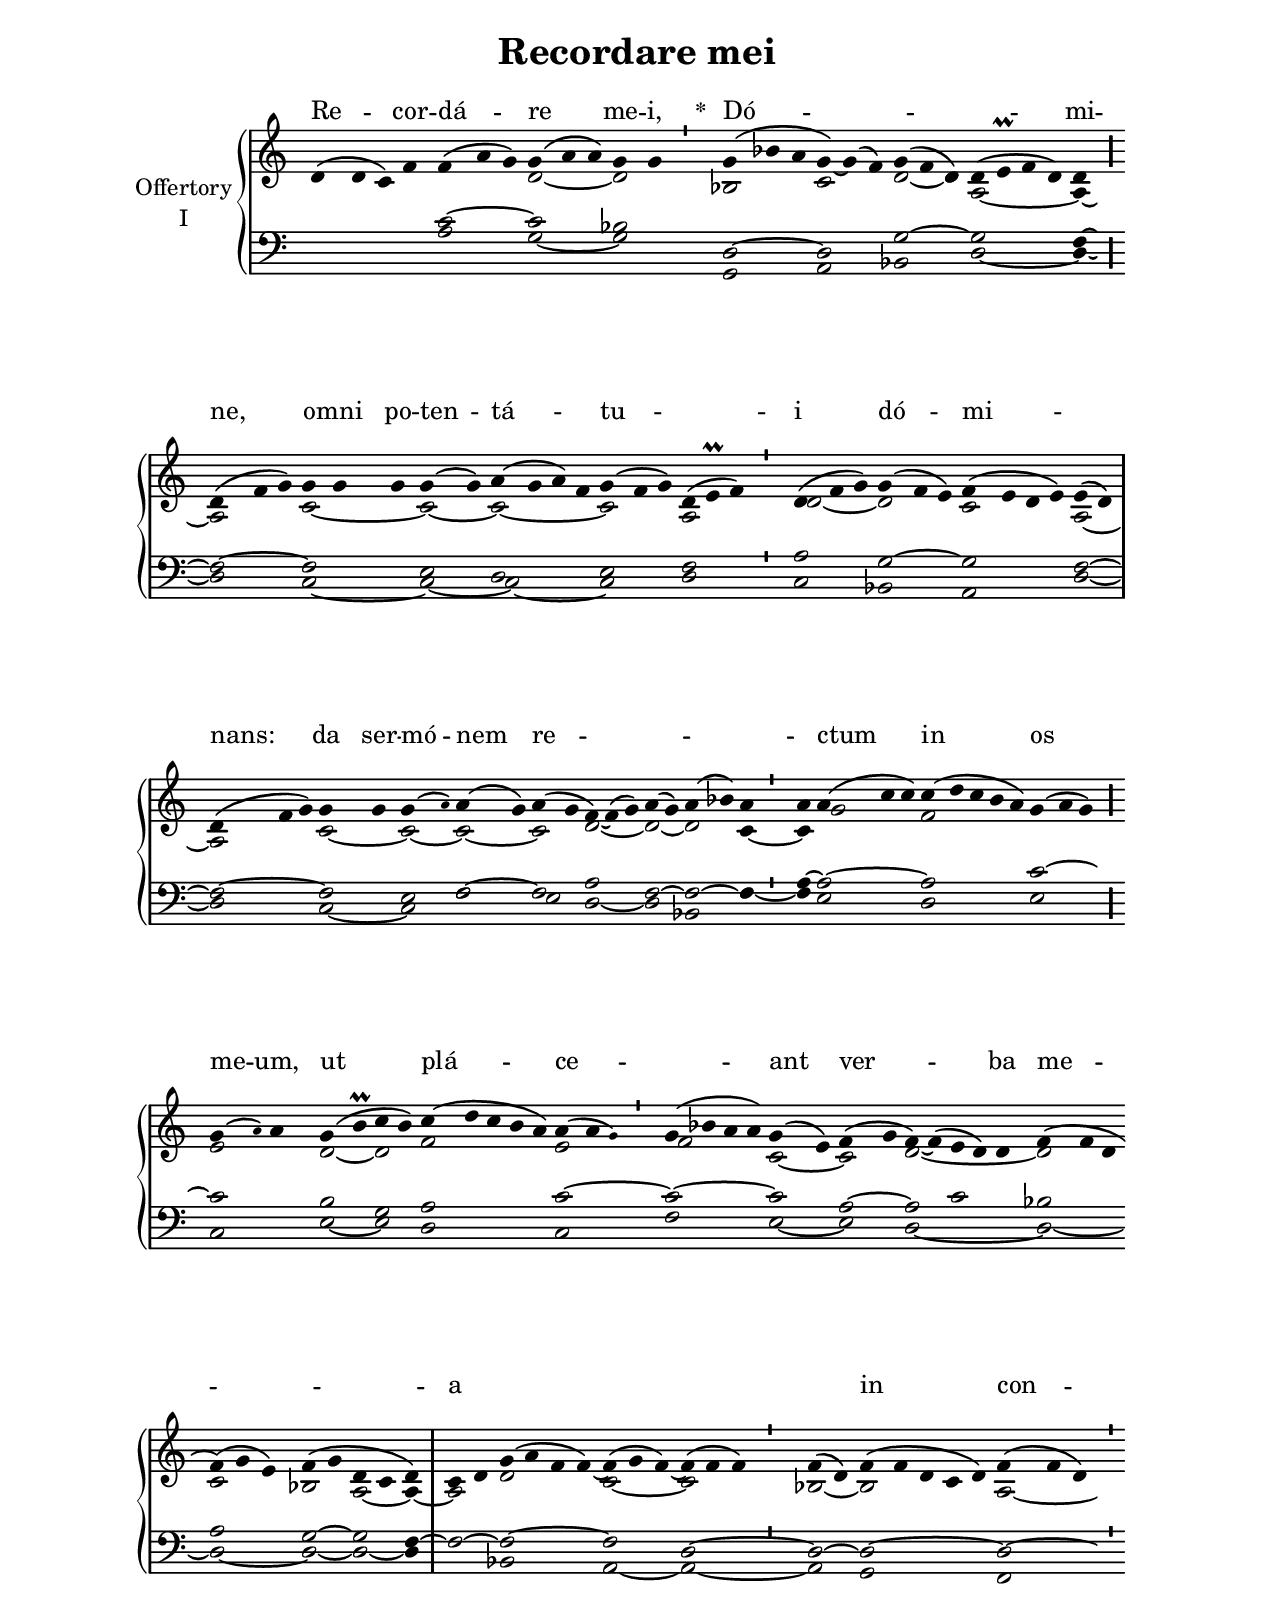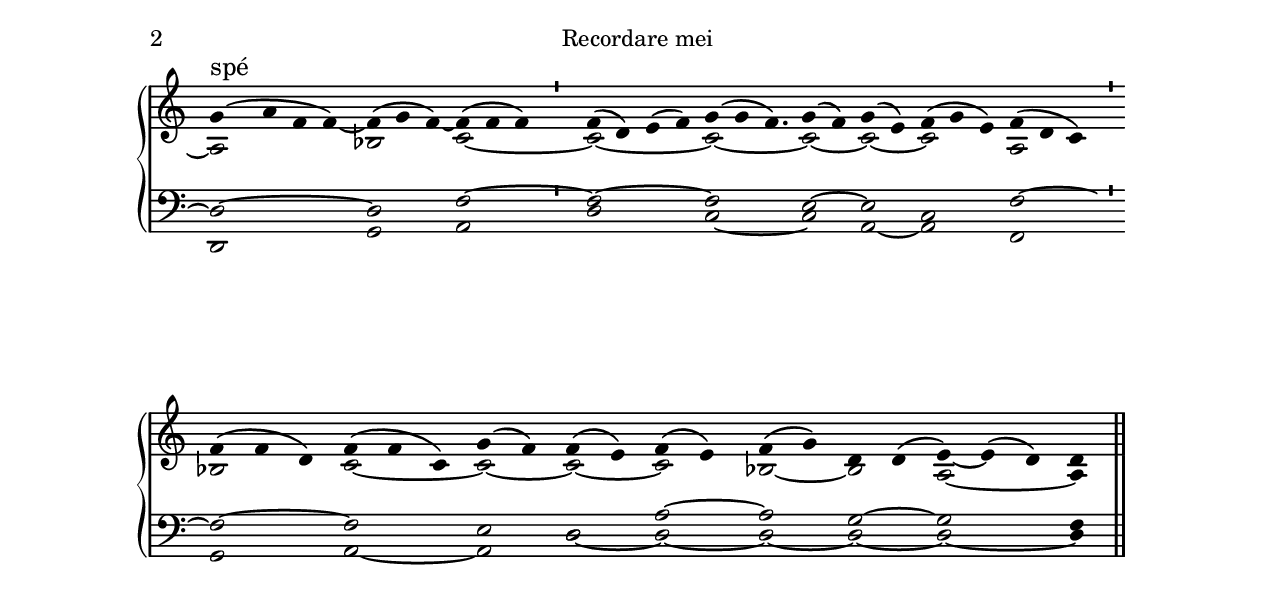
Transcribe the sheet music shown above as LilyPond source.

\version "2.18"
\include "gregorian.ly"
\include "noh2.ily"


%Page reference: page ii.253
%(volume.page)

global = {
 \key d \dorian
 \cadenzaOn 
}

\header {
  title = \markup \center-column {"Recordare mei" \vspace #1 }
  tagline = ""
  composer = ""
}

\paper {
 #(include-special-characters)
  oddHeaderMarkup = \markup \fill-line {
    \line {}
    \center-column {
      \on-the-fly #first-page     " "
      \on-the-fly #not-first-page "Recordare mei"
    }
    \line { \on-the-fly #print-page-number-check-first \fromproperty #'page:page-number-string }
  }
  evenHeaderMarkup = \markup \fill-line {
    \line { \on-the-fly #print-page-number-check-first \fromproperty #'page:page-number-string }
    \center-column { "Recordare mei" }
    \line {}
  }
}

chantText = \lyricmode {
Re -- cor -- dá -- re me -- i, 
\set stanza = " * " Dó -- _ _ mi -- ne, 
o -- mni po -- ten -- tá -- _ tu -- _ i dó -- mi -- _ nans: 
da ser -- mó -- nem re -- _ _ _ _ ctum in os me -- um, 
ut plá -- ce -- _ ant ver -- ba me -- _ a _ _ _ 
in con -- spé -- _ _ _ _ _ _ _ _ _ _ _ _ _ _ _ _ _ _ ctu _ _ prín -- ci -- _ pis. }

chantMusic = {
\tieDown   d'4 ( d'4 c'4) f'4 f'4 ( a'4 g'4) g'4 ( a'4 a'4) g'4 g'4 \divisioMinima
  g'4 ( bes'4 a'4 g'4) ~ g'4 ( f'4) g'4 ( f'4 d'4) d'4 ( e'\prall f'4 d'4) d'4 \divisioMaior \forceBreak

 d'4 ( f'4 g'4) g'4 g'4 g'4 g'4 ( g'4) a'4 ( g'4 a'4) f'4 g'4 ( f'4 g'4) d'4 ( e'\prall f'4) \divisioMinima
 d'4 ( f'4 g'4) g'4 ( f'4 e'4) f'4 ( e'4 d'4 e'4) e'4 ( d'4) \divisioMaxima \forceBreak

 d'4 ( f'4 g'4) g'4 g'4 g'4 ( \once \tweak #'font-size #-4 a' )  a'4 ( g'4) a'4 ( g'4 f'4) ~ f'4 ( g'4) a'4 ( g'4) a'4 ( bes'4) a'4 \divisioMinima
 a'4 a'4 ( c''4 c''4) c''4 ( d''4 c''4 b'4 a'4) g'4 ( a'4 g'4) \divisioMaior \forceBreak

 g'4 ( \once \tweak #'font-size #-4 a' ) a'4 g'4 ( b'\prall c''4 b'4) c''4 ( d''4 c''4 b'4 a'4) a'4 ( a'4 \once \tweak #'font-size #-4 g' ) \divisioMinima
  g'4 ( bes'4 a'4 a'4) g'4 ( e'4) f'4 ( g'4 f'4) ~ f'4 ( e'4 d'4) d'4 f'4 ( f'4 d'4 \forceBreak
) f'4 ( g'4 e'4) f'4 ( g'4 d'4 c'4 d'4) \divisioMaxima
 c'4 d'4 g'4 ( a'4 f'4 f'4) ~ f'4 ( g'4 f'4) ~ f'4 ( f'4 f'4) \divisioMinima
 f'4 ( d'4) f'4 ( f'4 d'4 c'4 d'4) f'4 ( f'4 d'4) \divisioMinima \forceBreak

 g'4 ( a'4 f'4 f'4) ~ f'4 ( g'4 f'4) ~ f'4 ( f'4 f'4) \divisioMinima
 f'4 ( d'4) e'4 ( f'4) g'4 ( g'4 f'4.) g'4 ( f'4) g'4 ( e'4) f'4 ( g'4 e'4) f'4 ( d'4 c'4) \divisioMinima \forceBreak

 f'4 ( f'4 d'4) f'4 ( f'4 c'4) g'4 ( f'4) f'4 ( e'4) f'4 ( e'4) f'4 ( g'4) d'4 d'4 ( e'4) ~ e'4 ( d'4) d'4 \finalis

}

altoMusic = {
r2*7/2 d'2*3/2 ~ d'2 bes2*3/2 c'2*3/2 d'2 ~ d'4 a2*4/2 ~ a4 ~ \divisioMaior
a2*3/2 c'2*3/2 ~ c'2 ~ c'2*4/2 ~ c'2*3/2 a2*3/2 \divisioMinima
d'2*3/2 ~ d'2*3/2 c'2*4/2 a2 ~ \divisioMaxima
a2*3/2 c'2 ~ c'2 ~ c'2 ~ c'2 d'2*3/2 ~ d'2 ~ d'2 c'4 ~ \divisioMinima
c'4 g'2*3/2 f'2*5/2 r2*3/2 \divisioMaior
e'2*3/2 d'2 ~ d'2 f'2*5/2 e'2*3/2 f'2*4/2 c'2 ~ c'2 d'2*5/2 ~ d'2*3/2 c'2*3/2 bes2 a2 ~ a4 ~ \divisioMaxima
a2 d'2*4/2 c'2*3/2 ~ c'2*3/2 \divisioMinima
bes2 ~ bes2*5/2 a2*3/2 ~ \divisioMinima
a2*4/2 bes2*3/2 c'2*3/2 ~ \divisioMinima
c'2*4/2 ~ c'2*7/4 ~ c'2 ~ c'2 ~ c'2*3/2 a2*3/2 \divisioMinima
bes2*3/2 c'2*3/2 ~ c'2 ~ c'2 ~ c'2 bes2 ~ bes2 a2*3/2 ~ a4 \finalis
}

tenorMusic = {
r2*4/2 c'2*3/2 ~ c'2*3/2 bes2 d2*3/2 ~ d2*3/2 g2*3/2 ~ g2*4/2 f4 ~ \divisioMaior
f2*3/2 ~ f2*3/2 e2 d2*4/2 e2*3/2 f2*3/2 \divisioMinima
a2*3/2 g2*3/2 ~ g2*4/2 f2 ~ \divisioMaxima
f2*3/2 ~ f2 e2 f2 ~ f2 a2*3/2 f2 ~ f2 ~ f4 \divisioMinima
a4 ~ a2*3/2 ~ a2*5/2 c'2*3/2 ~ \divisioMaior
c'2*3/2 b2 g2 a2*5/2 c'2*3/2 ~ c'2*4/2 ~ c'2 a2 ~ a2 c'2*3/2 bes2*3/2 a2*3/2 g2 ~ g2 f4 ~ \divisioMaxima
f2 ~ f2*4/2 ~ f2*3/2 d2*3/2 ~ \divisioMinima
d2 ~ d2*5/2 ~ d2*3/2 ~ \divisioMinima
d2*4/2 ~ d2*3/2 f2*3/2 ~ \divisioMinima
f2*4/2 ~ f2*7/4 e2 ~ e2 c2*3/2 f2*3/2 ~ \divisioMinima
f2*3/2 ~ f2*3/2 e2 d2 a2 ~ a2 g2 ~ g2*3/2 f4 \finalis
}

bassMusic = {
r2*4/2 a2*3/2 g2*3/2 ~ g2 g,2*3/2 a,2*3/2 bes,2*3/2 d2*4/2 ~ d4 ~ \divisioMaior
d2*3/2 c2*3/2 ~ c2 ~ c2*4/2 ~ c2*3/2 d2*3/2 \divisioMinima
c2*3/2 bes,2*3/2 a,2*4/2 d2 ~ \divisioMaxima
d2*3/2 c2 ~ c2 f2 e2 d2*3/2 ~ d2 bes,2 f4 ~ \divisioMinima
f4 e2*3/2 d2*5/2 e2*3/2 \divisioMaior
c2*3/2 e2 ~ e2 d2*5/2 c2*3/2 f2*4/2 e2 ~ e2 d2*5/2 ~ d2*3/2 ~ d2*3/2 ~ d2 ~ d2 ~ d4 \divisioMaxima
r2 bes,2*4/2 a,2*3/2 ~ a,2*3/2 ~ \divisioMinima
a,2 g,2*5/2 f,2*3/2 \divisioMinima
d,2*4/2 g,2*3/2 a,2*3/2 \divisioMinima
d2*4/2 c2*7/4 ~ c2 a,2 ~ a,2*3/2 f,2*3/2 \divisioMinima
g,2*3/2 a,2*3/2 ~ a,2 d2 ~ d2 ~ d2 ~ d2 ~ d2*3/2 ~ d4 \finalis
}

voiceLines = {
\voiceLineStyle


}

\score{
  <<
    \new GrandStaff <<
      \set GrandStaff.autoBeaming = ##f
      \set GrandStaff.instrumentName = \markup \center-column {
        "Offertory"
        "I"
      }
      \new Staff = up <<
        \new Voice = "chant" {
          \voiceOne \global \chantMusic
        }
        \new Voice {
          \voiceTwo \global \altoMusic
        }
      >>

      \new Staff = down <<
        \clef bass
        \new Voice {
          \voiceOne \global \tenorMusic
        }
        \new Voice {
          \voiceTwo \global \bassMusic
        }
	\new Voice {
        \voiceThree \global \voiceLines
        }
      >>
    >>
    \new Lyrics \lyricsto chant {
      \chantText
    }
  >>
  \layout{
  }
  \midi{
    \tempo 4 = 125
  }
}
